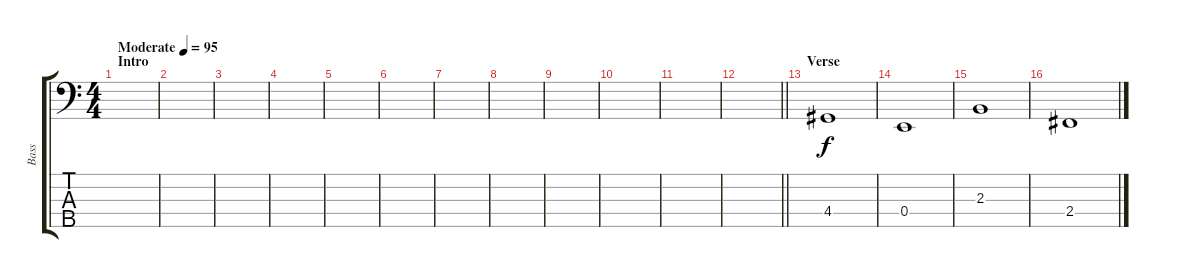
\track ("Bass" "Bass") {instrument electricbassfinger}
\staff {score tabs}
\tuning (G2 D2 A1 E1 B0) {hide}
\ts (4 4)
\section ("" "Intro ")
\tempo (95 "Moderate")
\clef f4
\ks c
|
|
|
|
|
|
|
|
|
|
|
\barLineRight lightlight
|
\section ("" "Verse ")
4.4.1 |
0.4.1 |
2.3.1 |
2.4.1
